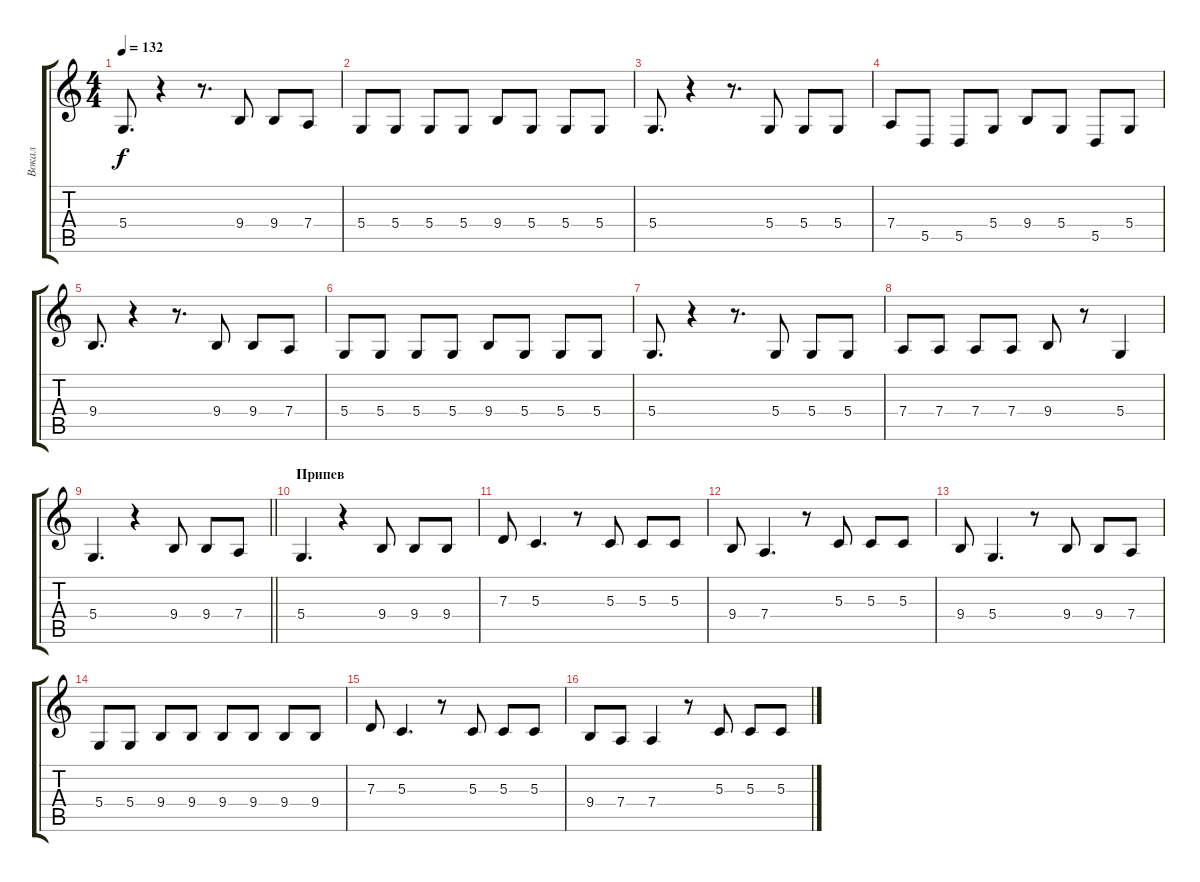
\track ("Вокал" "Вокал") {instrument tenorsax}
\staff {score tabs}
\tuning (E4 B3 G3 D3 A2 E2) {hide}
\ts (4 4)
\tempo 132
\clef g2
\ks c
5.4.8{d dy f} r.4 r.8{d} 9.4.8 9.4.8 7.4.8 |
5.4.8 5.4.8 5.4.8 5.4.8 9.4.8 5.4.8 5.4.8 5.4.8 |
5.4.8{d} r.4 r.8{d} 5.4.8 5.4.8 5.4.8 |
7.4.8 5.5.8 5.5.8 5.4.8 9.4.8 5.4.8 5.5.8 5.4.8 |
9.4.8{d} r.4 r.8{d} 9.4.8 9.4.8 7.4.8 |
5.4.8 5.4.8 5.4.8 5.4.8 9.4.8 5.4.8 5.4.8 5.4.8 |
5.4.8{d} r.4 r.8{d} 5.4.8 5.4.8 5.4.8 |
7.4.8 7.4.8 7.4.8 7.4.8 9.4.8 r.8 5.4.4 |
\barLineRight lightlight
5.4.4{d} r.4 9.4.8 9.4.8 7.4.8 |
\section ("" "Припев")
5.4.4{d} r.4 9.4.8 9.4.8 9.4.8 |
7.3.8 5.3.4{d} r.8 5.3.8 5.3.8 5.3.8 |
9.4.8 7.4.4{d} r.8 5.3.8 5.3.8 5.3.8 |
9.4.8 5.4.4{d} r.8 9.4.8 9.4.8 7.4.8 |
5.4.8 5.4.8 9.4.8 9.4.8 9.4.8 9.4.8 9.4.8 9.4.8 |
7.3.8 5.3.4{d} r.8 5.3.8 5.3.8 5.3.8 |
9.4.8 7.4.8 7.4.4 r.8 5.3.8 5.3.8 5.3.8
